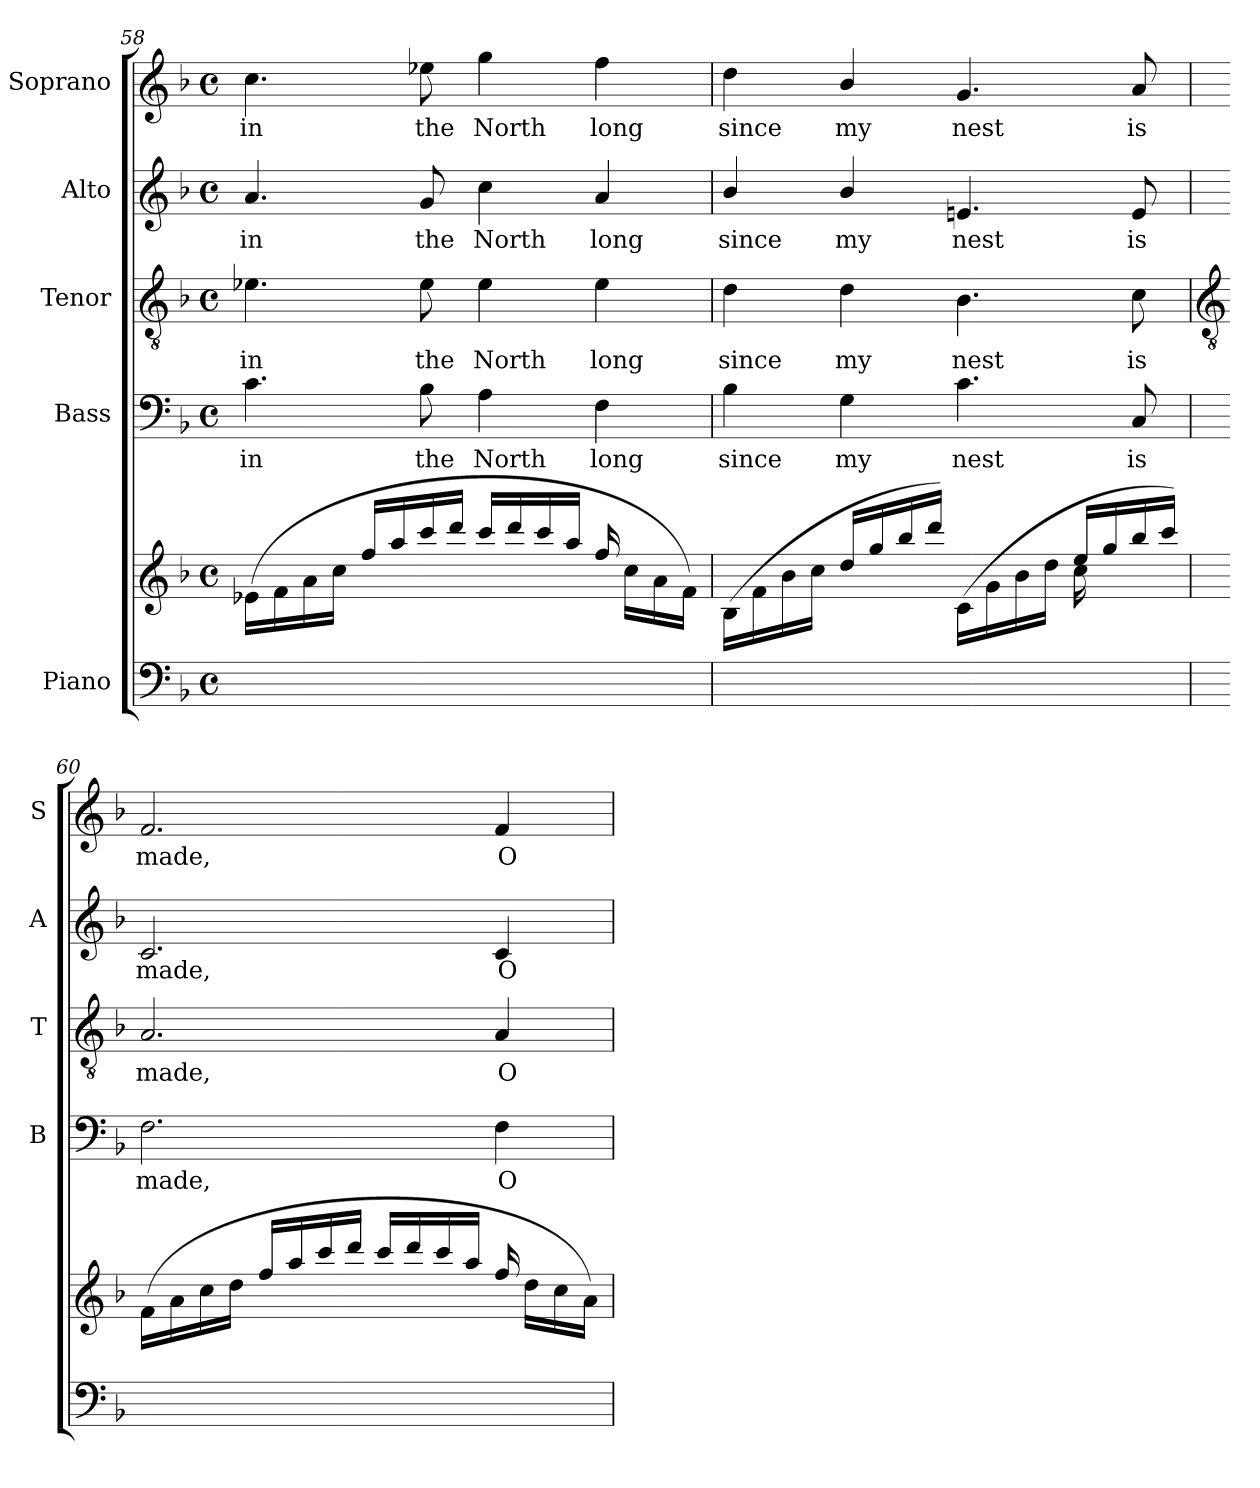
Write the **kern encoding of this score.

**kern	**kern	**kern	**text	**kern	**text	**kern	**text	**kern	**text
*part5	*part5	*part4	*part4	*part3	*part3	*part2	*part2	*part1	*part1
*staff6	*staff5	*staff4	*staff4	*staff3	*staff3	*staff2	*staff2	*staff1	*staff1
*I"Piano	*	*I"Bass	*	*I"Tenor	*	*I"Alto	*	*I"Soprano	*
*	*	*I'B	*	*I'T	*	*I'A	*	*I'S	*
*clefF4	*clefG2	*clefF4	*	*clefGv2	*	*clefG2	*	*clefG2	*
*k[b-]	*k[b-]	*k[b-]	*	*k[b-]	*	*k[b-]	*	*k[b-]	*
*F:	*F:	*F:	*	*F:	*	*F:	*	*F:	*
*M4/4	*M4/4	*M4/4	*	*M4/4	*	*M4/4	*	*M4/4	*
*met(c)	*met(c)	*met(c)	*	*met(c)	*	*met(c)	*	*met(c)	*
=58	=58	=58	=58	=58	=58	=58	=58	=58	=58
*	*^	*	*	*	*	*	*	*	*
!	!	!	!	!LO:LY:b	!	!LO:LY:b	!	!LO:LY:b	!	!LO:LY:b
1ryy	(>16e-X\LL	4ryy	4.c	in	4.e-X	in	4.a	in	4.cc	in
.	16f\	.	.	.	.	.	.	.	.	.
.	16a\	.	.	.	.	.	.	.	.	.
.	16cc\JJ	.	.	.	.	.	.	.	.	.
.	16ff/LL	4ryy	.	.	.	.	.	.	.	.
.	16aa/	.	.	.	.	.	.	.	.	.
!	!	!	!	!LO:LY:b	!	!LO:LY:b	!	!LO:LY:b	!	!LO:LY:b
.	16ccc/	.	8B-	the	8e-	the	8g	the	8ee-X	the
.	16ddd/JJ	.	.	.	.	.	.	.	.	.
!	!	!	!	!LO:LY:b	!	!LO:LY:b	!	!LO:LY:b	!	!LO:LY:b
.	16ccc/LL	4ryy	4A	North	4e-	North	4cc	North	4gg	North
.	16ddd/	.	.	.	.	.	.	.	.	.
.	16ccc/	.	.	.	.	.	.	.	.	.
.	16aa/JJ	.	.	.	.	.	.	.	.	.
!	!	!	!	!LO:LY:b	!	!LO:LY:b	!	!LO:LY:b	!	!LO:LY:b
.	16ff/	16ryy	4F	long	4e-	long	4a	long	4ff	long
.	16cc\LL	8.ryy	.	.	.	.	.	.	.	.
.	16a\	.	.	.	.	.	.	.	.	.
.	16f\JJ)	.	.	.	.	.	.	.	.	.
=59	=59	=59	=59	=59	=59	=59	=59	=59	=59	=59
!	!	!	!	!LO:LY:b	!	!LO:LY:b	!	!LO:LY:b	!	!LO:LY:b
1ryy	(>16B-\LL	4ryy	4B-	since	4d	since	4b-/	since	4dd	since
.	16f\	.	.	.	.	.	.	.	.	.
.	16b-\	.	.	.	.	.	.	.	.	.
.	16cc\JJ	.	.	.	.	.	.	.	.	.
!	!	!	!	!LO:LY:b	!	!LO:LY:b	!	!LO:LY:b	!	!LO:LY:b
.	16dd/LL	4ryy	4G	my	4d	my	4b-/	my	4b-/	my
.	16gg/	.	.	.	.	.	.	.	.	.
.	16bb-/	.	.	.	.	.	.	.	.	.
.	16ddd/JJ)	.	.	.	.	.	.	.	.	.
!	!	!	!	!LO:LY:b	!	!LO:LY:b	!	!LO:LY:b	!	!LO:LY:b
.	(>16c\LL	4ryy	4.c	nest	4.B-	nest	4.en	nest	4.g	nest
.	16g\	.	.	.	.	.	.	.	.	.
.	16b-\	.	.	.	.	.	.	.	.	.
.	16dd\JJ	.	.	.	.	.	.	.	.	.
.	16ee/LL	16cc\	.	.	.	.	.	.	.	.
.	16gg/	16ryy	.	.	.	.	.	.	.	.
!	!	!	!	!LO:LY:b	!	!LO:LY:b	!	!LO:LY:b	!	!LO:LY:b
.	16bb-/	8ryy	8C	is	8c	is	8e	is	8a	is
.	16ccc/JJ)	.	.	.	.	.	.	.	.	.
*	*v	*v	*	*	*	*	*	*	*	*
!!LO:LB:g=z
=60	=60	=60	=60	=60	=60	=60	=60	=60	=60
*	*	*	*	*clefGv2	*	*	*	*	*
!	!	!	!LO:LY:b	!	!LO:LY:b	!	!LO:LY:b	!	!LO:LY:b
1ryy	(>16f\LL	2.F	made,	2.A	made,	2.c	made,	2.f	made,
.	16a\	.	.	.	.	.	.	.	.
.	16cc	.	.	.	.	.	.	.	.
.	16ddJJ	.	.	.	.	.	.	.	.
.	16ff/LL	.	.	.	.	.	.	.	.
.	16aa/	.	.	.	.	.	.	.	.
.	16ccc/	.	.	.	.	.	.	.	.
.	16ddd/JJ	.	.	.	.	.	.	.	.
.	16ccc/LL	.	.	.	.	.	.	.	.
.	16ddd/	.	.	.	.	.	.	.	.
.	16ccc/	.	.	.	.	.	.	.	.
.	16aa/JJ	.	.	.	.	.	.	.	.
!	!	!	!LO:LY:b	!	!LO:LY:b	!	!LO:LY:b	!	!LO:LY:b
.	16ff/	4F	O	4A	O	4c	O	4f	O
.	16ddLL	.	.	.	.	.	.	.	.
.	16cc	.	.	.	.	.	.	.	.
.	16aJJ)	.	.	.	.	.	.	.	.
=	=	=	=	=	=	=	=	=	=
*-	*-	*-	*-	*-	*-	*-	*-	*-	*-
